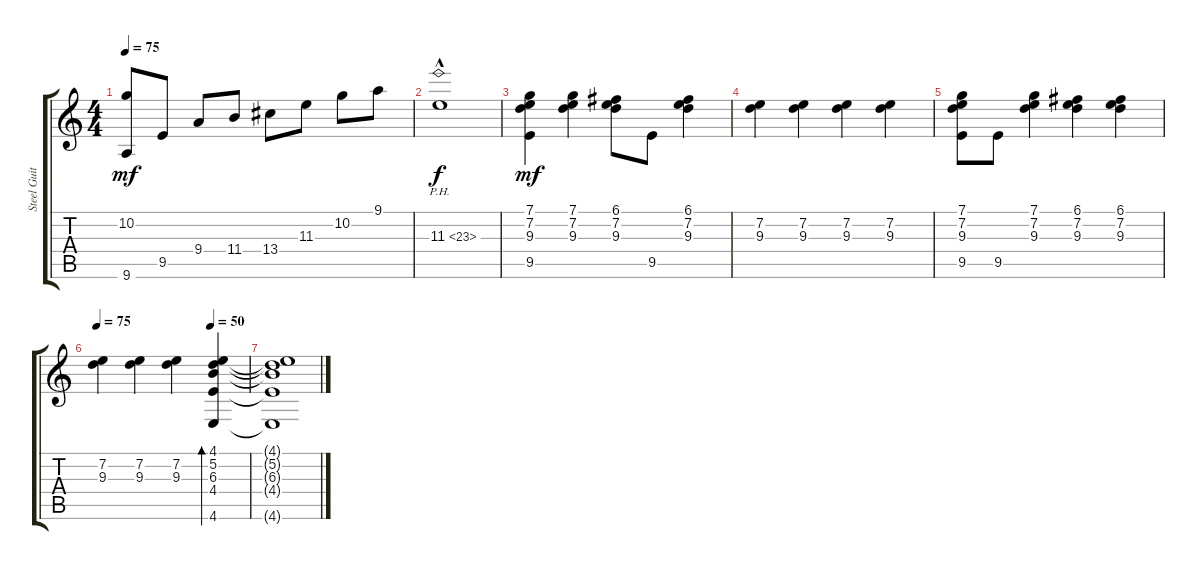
\track ("Steel Guitar" "Steel Guit") {instrument acousticguitarsteel}
\staff {score tabs}
\tuning (C4 A3 F3 C3 G2 C2) {hide}
\ts (4 4)
\tempo 75
\clef g2
\ks c
(10.2 9.6).8{dy mf} 9.5.8 9.4.8 11.4.8 13.4.8 11.3.8 10.2.8 9.1.8 |
11.3{ph 12 hac}.1{dy f} |
(7.1 7.2 9.3 9.5).4{dy mf} (7.1 7.2 9.3).4 (6.1 7.2 9.3).8 9.5.8 (6.1 7.2 9.3).4 |
(7.2 9.3).4 (7.2 9.3).4 (7.2 9.3).4 (7.2 9.3).4 |
(7.1 7.2 9.3 9.5).8 9.5.8 (7.1 7.2 9.3).4 (6.1 7.2 9.3).4 (6.1 7.2 9.3).4 |
\tempo 75
\tempo (50 0.75)
(7.2 9.3).4 (7.2 9.3).4 (7.2 9.3).4 (4.1 5.2 6.3 4.4 4.6).4{bd 120} |
(4.1{t} 5.2{t} 6.3{t} 4.4{t} 4.6{t}).1
